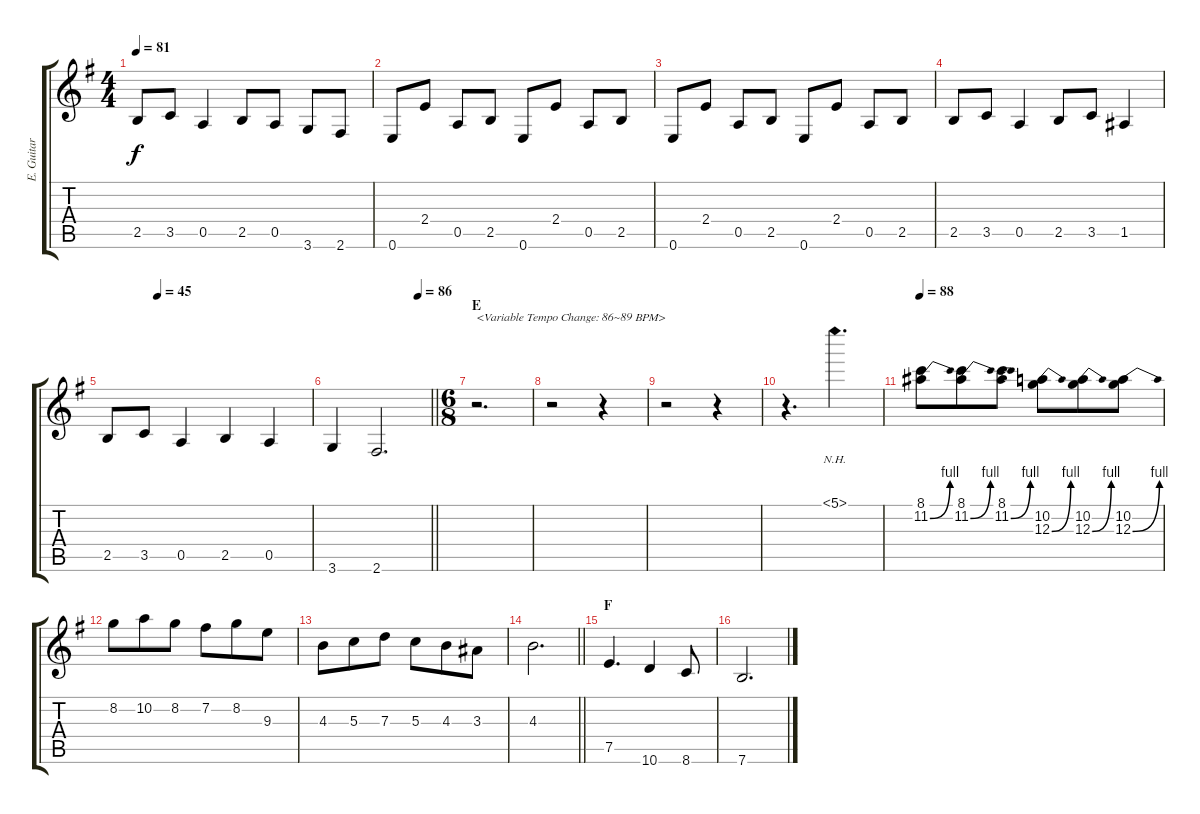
\track ("E. Guitar I" "E. Guitar ") {instrument electricguitarclean}
\staff {score tabs}
\tuning (E4 B3 G3 D3 A2 E2) {hide}
\ts (4 4)
\tempo 81
\clef g2
\ks g
2.5.8{dy f} 3.5.8 0.5.4 2.5.8 0.5.8 3.6.8 2.6.8 |
0.6.8 2.4.8 0.5.8 2.5.8 0.6.8 2.4.8 0.5.8 2.5.8 |
0.6.8 2.4.8 0.5.8 2.5.8 0.6.8 2.4.8 0.5.8 2.5.8 |
2.5.8 3.5.8 0.5.4 2.5.8 3.5.8 1.5.4 |
\tempo (45 0.25)
2.5.8 3.5.8 0.5.4 2.5.4 0.5.4 |
\tempo (86 0.875)
\barLineRight lightlight
3.6.4 2.6.2{d} |
\ts (6 8)
\section ("" "E")
r.2{d txt "<Variable Tempo Change: 86~89 BPM>"} |
r.2 r.4 |
r.2 r.4 |
r.4{d} 5.1{nh}.4{d} |
\tempo 88
(8.1 11.2{be (bend 0 0 60 4)}).8 (8.1 11.2{be (bend 0 0 60 4)}).8 (8.1 11.2{be (bend 0 0 60 4)}).8 (10.2 12.3{be (bend 0 0 60 4)}).8 (10.2 12.3{be (bend 0 0 60 4)}).8 (10.2 12.3{be (bend 0 0 60 4)}).8 |
8.2.8 10.2.8 8.2.8 7.2.8 8.2.8 9.3.8 |
4.3.8 5.3.8 7.3.8 5.3.8 4.3.8 3.3.8 |
\barLineRight lightlight
4.3.2{d} |
\section ("" "F")
7.5.4{d} 10.6.4 8.6.8 |
7.6.2{d}
